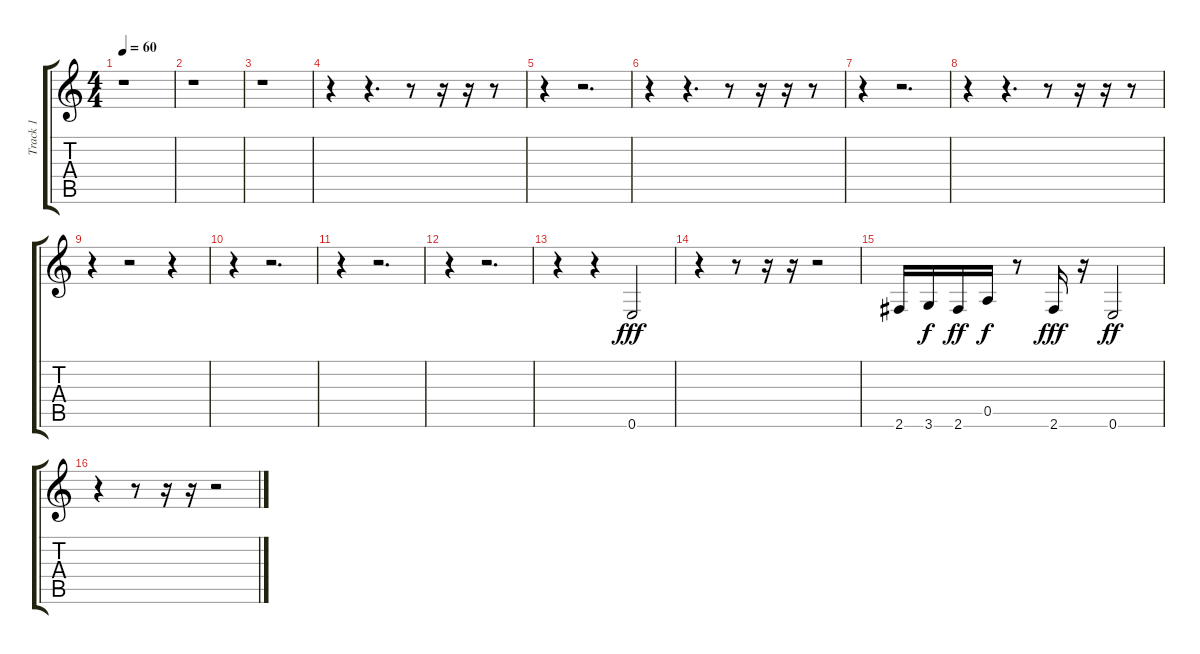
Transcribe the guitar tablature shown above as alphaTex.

\track ("Track 1" "Track 1") {instrument fretlessbass}
\staff {score tabs}
\tuning (E4 B3 G3 D3 A2 E2) {hide}
\ts (4 4)
\tempo 60
\clef g2
\ks c
r.1{dy fff} |
r.1 |
r.1 |
r.4 r.4{d} r.8 r.16 r.16 r.8 |
r.4 r.2{d} |
r.4 r.4{d} r.8 r.16 r.16 r.8 |
r.4 r.2{d} |
r.4 r.4{d} r.8 r.16 r.16 r.8 |
r.4 r.2 r.4 |
r.4 r.2{d} |
r.4 r.2{d} |
r.4 r.2{d} |
r.4 r.4 0.6.2 |
r.4 r.8 r.16 r.16 r.2 |
2.6.16 3.6.16{dy f} 2.6.16{dy ff} 0.5.16{dy f} r.8 2.6.16{dy fff} r.16 0.6.2{dy ff} |
r.4 r.8 r.16 r.16 r.2
